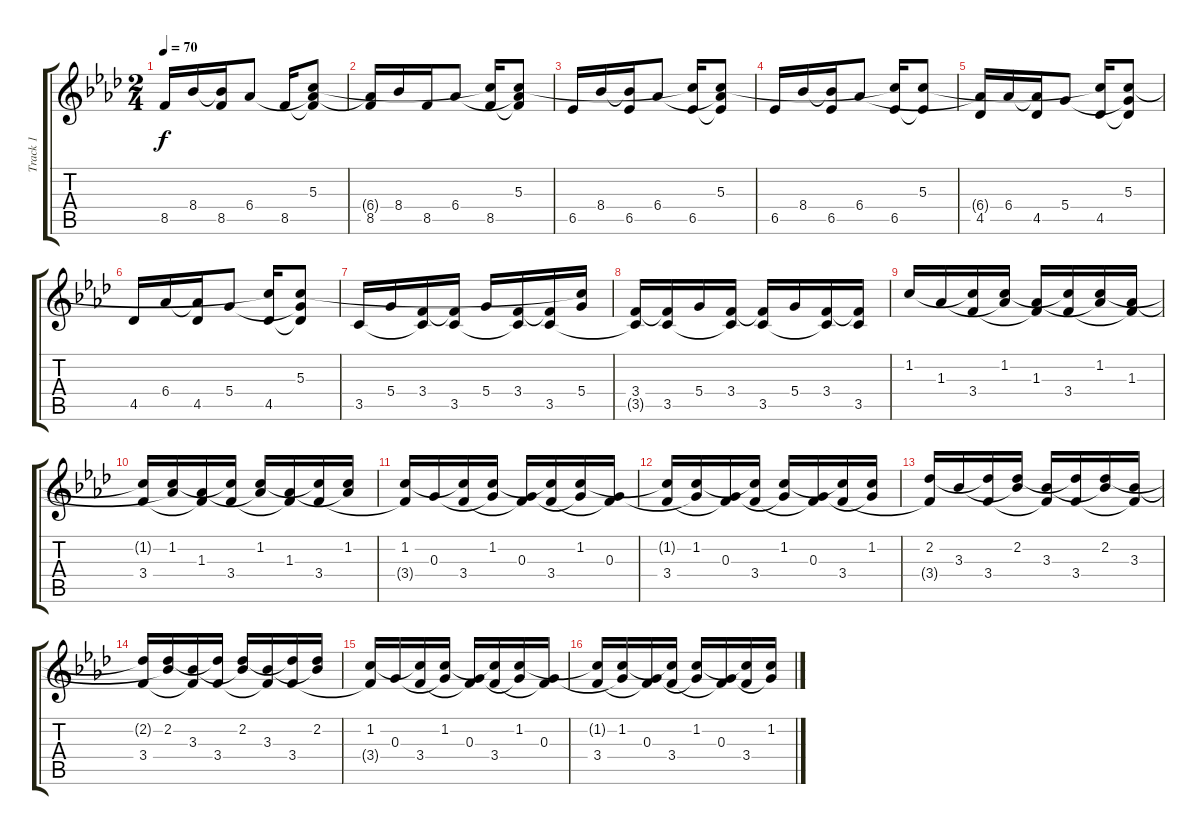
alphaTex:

\track ("Track 1" "Track 1") {instrument acousticguitarsteel}
\staff {score tabs}
\tuning (E4 B3 G3 D3 A2 E2) {hide}
\ts (2 4)
\tempo 70
\clef g2
\ks fminor
8.5.16{dy f} 8.4.16 (8.4{t} 8.5).16 6.4.8 8.5.16 (5.3 6.4{t} 8.5{t}).8 |
(6.4{t} 8.5).16 8.4.16 8.5.16 6.4.8 (5.3{t} 8.5).16 (5.3 6.4{t} 8.5{t}).8 |
6.5.16 8.4.16 (8.4{t} 6.5).16 6.4.8 (5.3{t} 6.5).16 (5.3 6.4{t} 6.5{t}).8 |
6.5.16 8.4.16 (8.4{t} 6.5).16 6.4.8 (5.3{t} 6.5).16 (5.3 6.5{t}).8 |
(6.4{t} 4.5).16 6.4.16 (6.4{t} 4.5).16 5.4.8 (5.3{t} 4.5).16 (5.3 5.4{t} 4.5{t}).8 |
4.5.16 6.4.16 (6.4{t} 4.5).16 5.4.8 (5.3{t} 4.5).16 (5.3 5.4{t} 4.5{t}).8 |
3.5.16 5.4.16 (3.4 3.5{t}).16 (3.4{t} 3.5).16 5.4.16 (3.4 3.5{t}).16 (3.4{t} 3.5).16 (5.3{t} 5.4).16 |
(3.4 3.5{t}).16 (3.4{t} 3.5).16 5.4.16 (3.4 3.5{t}).16 (3.4{t} 3.5).16 5.4.16 (3.4 3.5{t}).16 (3.4{t} 3.5).16 |
1.2.16 1.3.16 (1.2{t} 3.4).16 (1.2 1.3{t}).16 (1.3 3.4{t}).16 (1.2{t} 3.4).16 (1.2 1.3{t}).16 (1.3 3.4{t}).16 |
(1.2{t} 3.4).16 (1.2 1.3{t}).16 (1.3 3.4{t}).16 (1.2{t} 3.4).16 (1.2 1.3{t}).16 (1.3 3.4{t}).16 (1.2{t} 3.4).16 (1.2 1.3{t}).16 |
(1.2 3.4{t}).16 0.3.16 (1.2{t} 3.4).16 (1.2 0.3{t}).16 (0.3 3.4{t}).16 (1.2{t} 3.4).16 (1.2 0.3{t}).16 (0.3 3.4{t}).16 |
(1.2{t} 3.4).16 (1.2 0.3{t}).16 (0.3 3.4{t}).16 (1.2{t} 3.4).16 (1.2 0.3{t}).16 (0.3 3.4{t}).16 (1.2{t} 3.4).16 (1.2 0.3{t}).16 |
(2.2 3.4{t}).16 3.3.16 (2.2{t} 3.4).16 (2.2 3.3{t}).16 (3.3 3.4{t}).16 (2.2{t} 3.4).16 (2.2 3.3{t}).16 (3.3 3.4{t}).16 |
(2.2{t} 3.4).16 (2.2 3.3{t}).16 (3.3 3.4{t}).16 (2.2{t} 3.4).16 (2.2 3.3{t}).16 (3.3 3.4{t}).16 (2.2{t} 3.4).16 (2.2 3.3{t}).16 |
(1.2 3.4{t}).16 0.3.16 (1.2{t} 3.4).16 (1.2 0.3{t}).16 (0.3 3.4{t}).16 (1.2{t} 3.4).16 (1.2 0.3{t}).16 (0.3 3.4{t}).16 |
(1.2{t} 3.4).16 (1.2 0.3{t}).16 (0.3 3.4{t}).16 (1.2{t} 3.4).16 (1.2 0.3{t}).16 (0.3 3.4{t}).16 (1.2{t} 3.4).16 (1.2 0.3{t}).16
